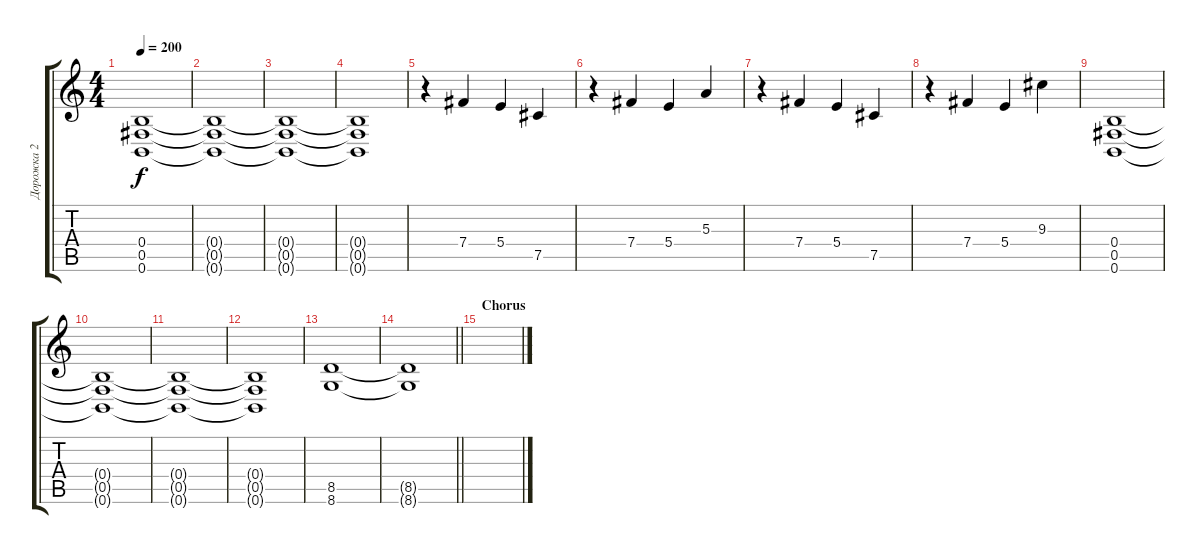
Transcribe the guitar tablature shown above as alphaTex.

\track ("Дорожка 2" "Дорожка 2") {instrument distortionguitar}
\staff {score tabs}
\tuning (Db4 Ab3 E3 B2 Gb2 B1) {hide}
\ts (4 4)
\tempo 200
\clef g2
\ks c
(0.4 0.5 0.6).1{dy f} |
(0.4{t} 0.5{t} 0.6{t}).1 |
(0.4{t} 0.5{t} 0.6{t}).1 |
(0.4{t} 0.5{t} 0.6{t}).1 |
r.4 7.4.4 5.4.4 7.5.4 |
r.4 7.4.4 5.4.4 5.3.4 |
r.4 7.4.4 5.4.4 7.5.4 |
r.4 7.4.4 5.4.4 9.3.4 |
(0.4 0.5 0.6).1 |
(0.4{t} 0.5{t} 0.6{t}).1 |
(0.4{t} 0.5{t} 0.6{t}).1 |
(0.4{t} 0.5{t} 0.6{t}).1 |
(8.5 8.6).1 |
\barLineRight lightlight
(8.5{t} 8.6{t}).1 |
\section ("" "Chorus")
